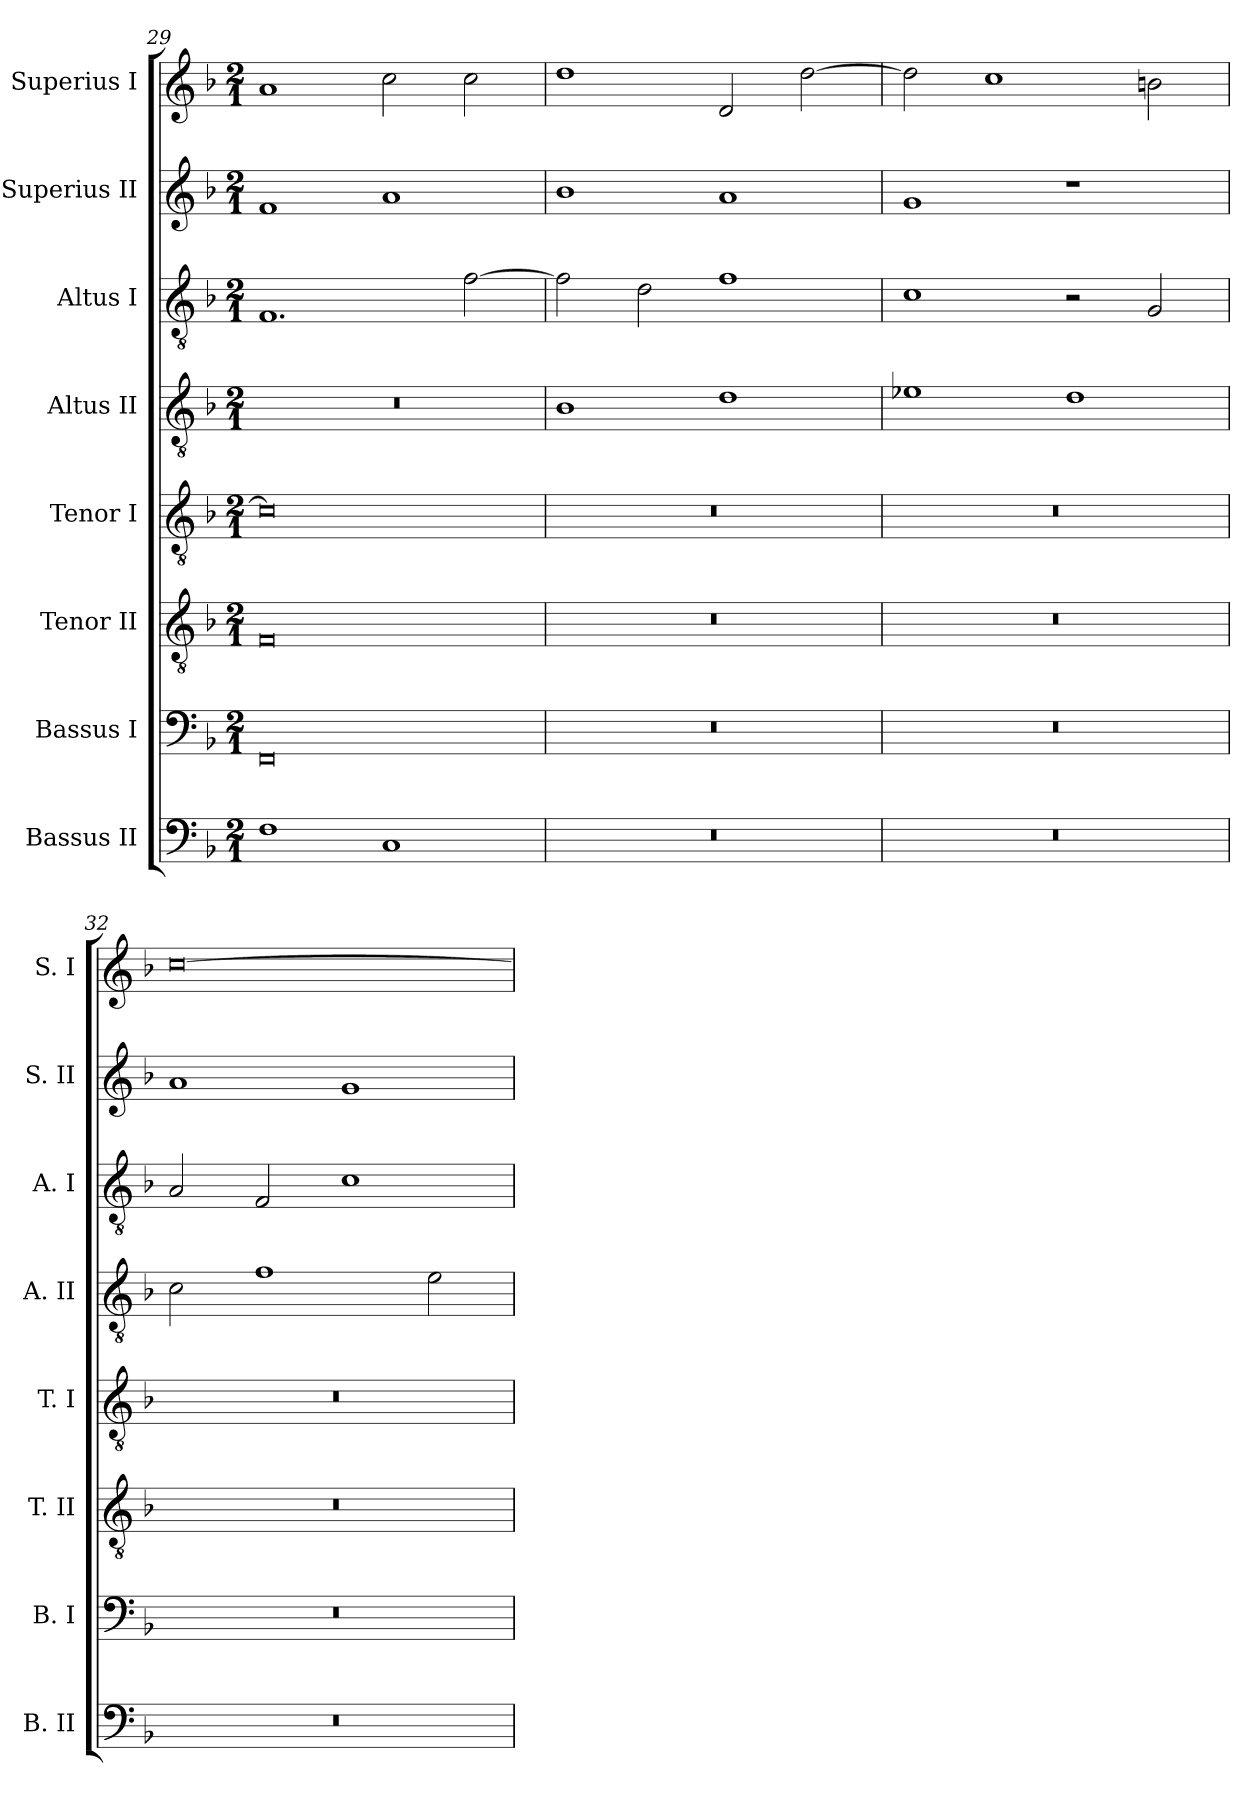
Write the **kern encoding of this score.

**kern	**kern	**kern	**kern	**kern	**kern	**kern	**kern
*part8	*part7	*part6	*part5	*part4	*part3	*part2	*part1
*staff8	*staff7	*staff6	*staff5	*staff4	*staff3	*staff2	*staff1
*I"Bassus II	*I"Bassus I	*I"Tenor II	*I"Tenor I	*I"Altus II	*I"Altus I	*I"Superius II	*I"Superius I
*I'B. II	*I'B. I	*I'T. II	*I'T. I	*I'A. II	*I'A. I	*I'S. II	*I'S. I
*clefF4	*clefF4	*clefGv2	*clefGv2	*clefGv2	*clefGv2	*clefG2	*clefG2
*k[b-]	*k[b-]	*k[b-]	*k[b-]	*k[b-]	*k[b-]	*k[b-]	*k[b-]
*F:	*F:	*F:	*F:	*F:	*F:	*F:	*F:
*M2/1	*M2/1	*M2/1	*M2/1	*M2/1	*M2/1	*M2/1	*M2/1
=29	=29	=29	=29	=29	=29	=29	=29
1F	0FF	0F	0c]	0r	1.F	1f	1a
1C	.	.	.	.	.	1a	2cc
.	.	.	.	.	[2f	.	2cc
=30	=30	=30	=30	=30	=30	=30	=30
0r	0r	0r	0r	1B-	2f]	1b-	1dd
.	.	.	.	.	2d	.	.
.	.	.	.	1d	1f	1a	2d
.	.	.	.	.	.	.	[2dd
=31	=31	=31	=31	=31	=31	=31	=31
0r	0r	0r	0r	1e-X	1c	1g	2dd]
.	.	.	.	.	.	.	1cc
.	.	.	.	1d	2r	1r	.
.	.	.	.	.	2G	.	2bn
=32	=32	=32	=32	=32	=32	=32	=32
0r	0r	0r	0r	2c	2A	1a	[0cc
.	.	.	.	1f	2F	.	.
.	.	.	.	.	1c	1g	.
.	.	.	.	2e	.	.	.
=	=	=	=	=	=	=	=
*-	*-	*-	*-	*-	*-	*-	*-
